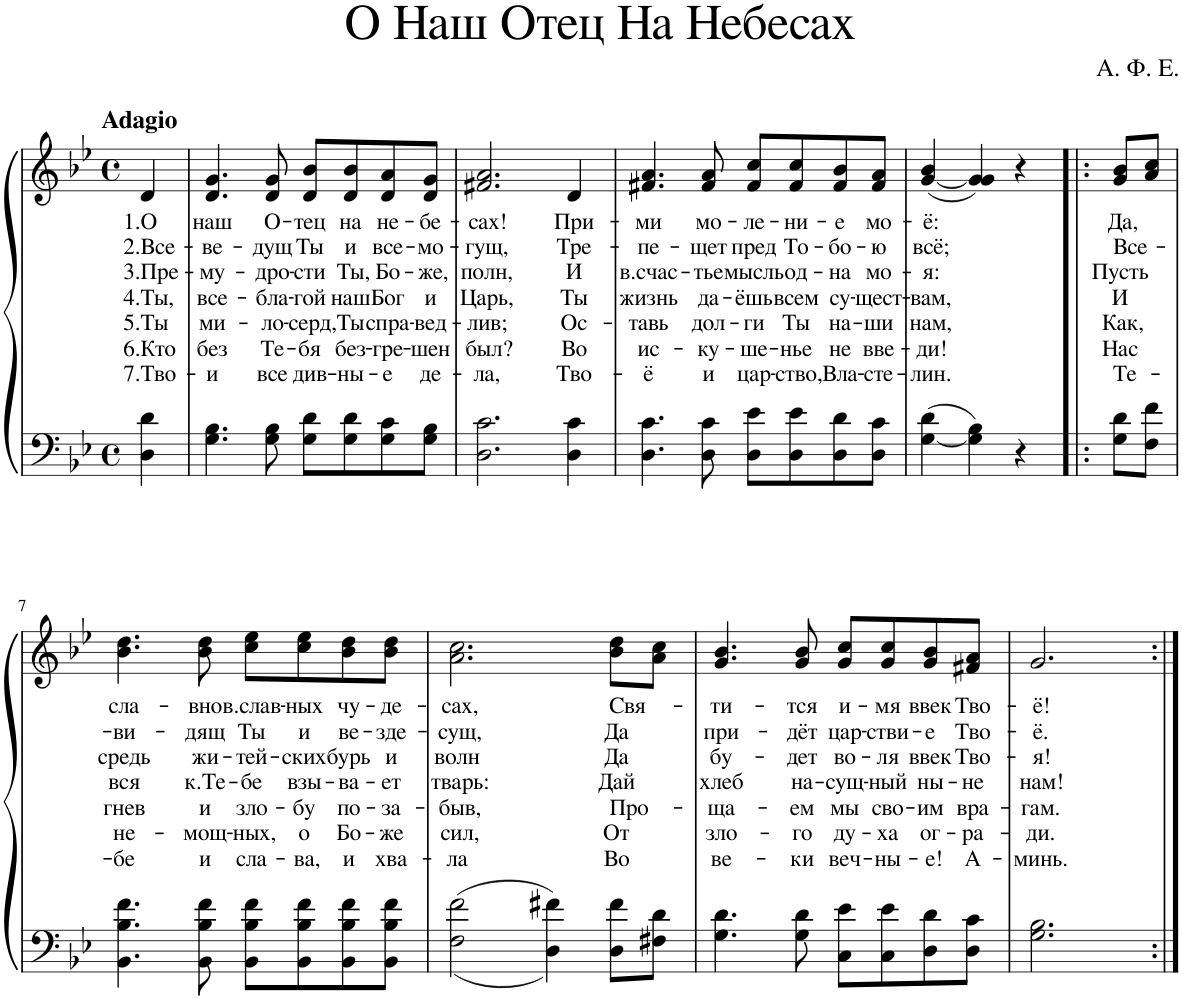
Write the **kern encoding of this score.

**kern	**kern	**text	**text	**text	**text	**text	**text	**text
*part1	*part1	*part1	*part1	*part1	*part1	*part1	*part1	*part1
*staff2	*staff1	*staff1	*staff1	*staff1	*staff1	*staff1	*staff1	*staff1
*I"Piano	*	*	*	*	*	*	*	*
*I'Pno.	*	*	*	*	*	*	*	*
*clefF4	*clefG2	*	*	*	*	*	*	*
*k[b-e-]	*k[b-e-]	*	*	*	*	*	*	*
*M4/4	*M4/4	*	*	*	*	*	*	*
*met(c)	*met(c)	*	*	*	*	*	*	*
=1	=1	=1	=1	=1	=1	=1	=1	=1
!	!LO:TX:a:B:t=Adagio	!	!	!	!	!	!	!
!	!	!LO:LY:b	!LO:LY:b	!LO:LY:b	!LO:LY:b	!LO:LY:b	!LO:LY:b	!LO:LY:b
4D\ 4d\	4d/	1.О	2.Все-	3.Пре-	4.Ты,	5.Ты	6.Кто	7.Тво-
=2	=2	=2	=2	=2	=2	=2	=2	=2
!	!	!LO:LY:b	!LO:LY:b	!LO:LY:b	!LO:LY:b	!LO:LY:b	!LO:LY:b	!LO:LY:b
4.G\ 4.B-\	4.d/ 4.g/	наш	-ве-	-му-	все-	ми-	без	-и
!	!	!LO:LY:b	!LO:LY:b	!LO:LY:b	!LO:LY:b	!LO:LY:b	!LO:LY:b	!LO:LY:b
8G\ 8B-\	8d/ 8g/	О-	-дущ	-дро-	-бла-	-ло-	Те-	все
!	!	!LO:LY:b	!LO:LY:b	!LO:LY:b	!LO:LY:b	!LO:LY:b	!LO:LY:b	!LO:LY:b
8G\ 8d\L	8d/ 8b-/L	-тец	Ты	-сти	-гой	-серд,	-бя	див-
!	!	!LO:LY:b	!LO:LY:b	!LO:LY:b	!LO:LY:b	!LO:LY:b	!LO:LY:b	!LO:LY:b
8G\ 8d\	8d/ 8b-/	на	и	Ты,	наш	Ты	без-	-ны-
!	!	!LO:LY:b	!LO:LY:b	!LO:LY:b	!LO:LY:b	!LO:LY:b	!LO:LY:b	!LO:LY:b
8G\ 8c\	8d/ 8a/	не-	все-	Бо-	Бог	спра-	-гре-	-е
!	!	!LO:LY:b	!LO:LY:b	!LO:LY:b	!LO:LY:b	!LO:LY:b	!LO:LY:b	!LO:LY:b
8G\ 8B-\J	8d/ 8g/J	-бе-	-мо-	-же,	и	-вед-	-шен	де-
=3	=3	=3	=3	=3	=3	=3	=3	=3
!	!	!LO:LY:b	!LO:LY:b	!LO:LY:b	!LO:LY:b	!LO:LY:b	!LO:LY:b	!LO:LY:b
2.D\ 2.c\	2.f#X/ 2.a/	-сах!	-гущ,	полн,	Царь,	-лив;	был?	-ла,
!	!	!LO:LY:b	!LO:LY:b	!LO:LY:b	!LO:LY:b	!LO:LY:b	!LO:LY:b	!LO:LY:b
4D\ 4c\	4d/	При-	Тре-	И	Ты	Ос-	Во	Тво-
=4	=4	=4	=4	=4	=4	=4	=4	=4
!	!	!LO:LY:b	!LO:LY:b	!LO:LY:b	!LO:LY:b	!LO:LY:b	!LO:LY:b	!LO:LY:b
4.D\ 4.c\	4.f#X/ 4.a/	-ми	-пе-	в.счас-	жизнь	-тавь	ис-	-ё
!	!	!LO:LY:b	!LO:LY:b	!LO:LY:b	!LO:LY:b	!LO:LY:b	!LO:LY:b	!LO:LY:b
8D\ 8c\	8f#/ 8a/	мо-	-щет	-тье	да-	дол-	-ку-	и
!	!	!LO:LY:b	!LO:LY:b	!LO:LY:b	!LO:LY:b	!LO:LY:b	!LO:LY:b	!LO:LY:b
8D\ 8e-\L	8f#/ 8cc/L	-ле-	пред	мысль	-ёшь	-ги	-ше-	цар-
!	!	!LO:LY:b	!LO:LY:b	!LO:LY:b	!LO:LY:b	!LO:LY:b	!LO:LY:b	!LO:LY:b
8D\ 8e-\	8f#/ 8cc/	-ни-	То-	од-	всем	Ты	-нье	-ство,
!	!	!LO:LY:b	!LO:LY:b	!LO:LY:b	!LO:LY:b	!LO:LY:b	!LO:LY:b	!LO:LY:b
8D\ 8d\	8f#/ 8b-/	-е	-бо-	-на	су-	на-	не	Вла-
!	!	!LO:LY:b	!LO:LY:b	!LO:LY:b	!LO:LY:b	!LO:LY:b	!LO:LY:b	!LO:LY:b
8D\ 8c\J	8f#/ 8a/J	мо-	-ю	мо-	-щест-	-ши	вве-	-сте-
=5	=5	=5	=5	=5	=5	=5	=5	=5
!	!	!LO:LY:b	!LO:LY:b	!LO:LY:b	!LO:LY:b	!LO:LY:b	!LO:LY:b	!LO:LY:b
[4G\ 4d\	([4g/ 4b-/	-ё:	всё;	-я:	-вам,	нам,	-ди!	-лин.
4G\] 4B-\	4g/] 4g/)	.	.	.	.	.	.	.
4r	4r	.	.	.	.	.	.	.
=6!|:	=6!|:	=6!|:	=6!|:	=6!|:	=6!|:	=6!|:	=6!|:	=6!|:
!	!	!LO:LY:b	!LO:LY:b	!LO:LY:b	!LO:LY:b	!LO:LY:b	!LO:LY:b	!LO:LY:b
8G\ 8d\L	8g/ 8b-/L	Да,	Все-	Пусть	И	Как,	Нас	Те-
8F\ 8f\J	8a/ 8cc/J	.	.	.	.	.	.	.
!!LO:LB:g=z
=7	=7	=7	=7	=7	=7	=7	=7	=7
!	!	!LO:LY:b	!LO:LY:b	!LO:LY:b	!LO:LY:b	!LO:LY:b	!LO:LY:b	!LO:LY:b
4.BB-\ 4.B-\ 4.f\	4.b-\ 4.dd\	сла-	-ви-	средь	вся	гнев	не-	-бе
!	!	!LO:LY:b	!LO:LY:b	!LO:LY:b	!LO:LY:b	!LO:LY:b	!LO:LY:b	!LO:LY:b
8BB-\ 8B-\ 8f\	8b-\ 8dd\	-вно	-дящ	жи-	к.Те-	и	-мощ-	и
!	!	!LO:LY:b	!LO:LY:b	!LO:LY:b	!LO:LY:b	!LO:LY:b	!LO:LY:b	!LO:LY:b
8BB-\ 8B-\ 8f\L	8cc\ 8ee-\L	в.слав-	Ты	-тей-	-бе	зло-	-ных,	сла-
!	!	!LO:LY:b	!LO:LY:b	!LO:LY:b	!LO:LY:b	!LO:LY:b	!LO:LY:b	!LO:LY:b
8BB-\ 8B-\ 8f\	8cc\ 8ee-\	-ных	и	-ских	взы-	-бу	о	-ва,
!	!	!LO:LY:b	!LO:LY:b	!LO:LY:b	!LO:LY:b	!LO:LY:b	!LO:LY:b	!LO:LY:b
8BB-\ 8B-\ 8f\	8b-\ 8dd\	чу-	ве-	бурь	-ва-	по-	Бо-	и
!	!	!LO:LY:b	!LO:LY:b	!LO:LY:b	!LO:LY:b	!LO:LY:b	!LO:LY:b	!LO:LY:b
8BB-\ 8B-\ 8f\J	8b-\ 8dd\J	-де-	-зде-	и	-ет	-за-	-же	хва-
=8	=8	=8	=8	=8	=8	=8	=8	=8
!	!	!LO:LY:b	!LO:LY:b	!LO:LY:b	!LO:LY:b	!LO:LY:b	!LO:LY:b	!LO:LY:b
2F\ 2f\	2.a\ 2.cc\	-сах,	-сущ,	волн	тварь:	-быв,	сил,	-ла
4D\ 4f#X\	.	.	.	.	.	.	.	.
!	!	!LO:LY:b	!LO:LY:b	!LO:LY:b	!LO:LY:b	!LO:LY:b	!LO:LY:b	!LO:LY:b
8D\ 8f#\L	8b-\ 8dd\L	Свя-	Да	Да	Дай	Про-	От	Во
8F#X\ 8d\J	8a\ 8cc\J	.	.	.	.	.	.	.
=9	=9	=9	=9	=9	=9	=9	=9	=9
!	!	!LO:LY:b	!LO:LY:b	!LO:LY:b	!LO:LY:b	!LO:LY:b	!LO:LY:b	!LO:LY:b
4.G\ 4.d\	4.g/ 4.b-/	-ти-	при-	бу-	хлеб	-ща-	зло-	ве-
!	!	!LO:LY:b	!LO:LY:b	!LO:LY:b	!LO:LY:b	!LO:LY:b	!LO:LY:b	!LO:LY:b
8G\ 8d\	8g/ 8b-/	-тся	-дёт	-дет	на-	-ем	-го	-ки
!	!	!LO:LY:b	!LO:LY:b	!LO:LY:b	!LO:LY:b	!LO:LY:b	!LO:LY:b	!LO:LY:b
8C\ 8e-\L	8g/ 8cc/L	и-	цар-	во-	-сущ-	мы	ду-	веч-
!	!	!LO:LY:b	!LO:LY:b	!LO:LY:b	!LO:LY:b	!LO:LY:b	!LO:LY:b	!LO:LY:b
8C\ 8e-\	8g/ 8cc/	-мя	-стви-	-ля	-ный	сво-	-ха	-ны-
!	!	!LO:LY:b	!LO:LY:b	!LO:LY:b	!LO:LY:b	!LO:LY:b	!LO:LY:b	!LO:LY:b
8D\ 8d\	8g/ 8b-/	ввек	-е	ввек	ны-	-им	ог-	-е!
!	!	!LO:LY:b	!LO:LY:b	!LO:LY:b	!LO:LY:b	!LO:LY:b	!LO:LY:b	!LO:LY:b
8D\ 8c\J	8f#X/ 8a/J	Тво-	Тво-	Тво-	-не	вра-	-ра-	А-
=10	=10	=10	=10	=10	=10	=10	=10	=10
!	!	!LO:LY:b	!LO:LY:b	!LO:LY:b	!LO:LY:b	!LO:LY:b	!LO:LY:b	!LO:LY:b
2.G\ 2.B-\	2.g/	-ё!	-ё.	-я!	нам!	-гам.	-ди.	-минь.
=:|!	=:|!	=:|!	=:|!	=:|!	=:|!	=:|!	=:|!	=:|!
*-	*-	*-	*-	*-	*-	*-	*-	*-
